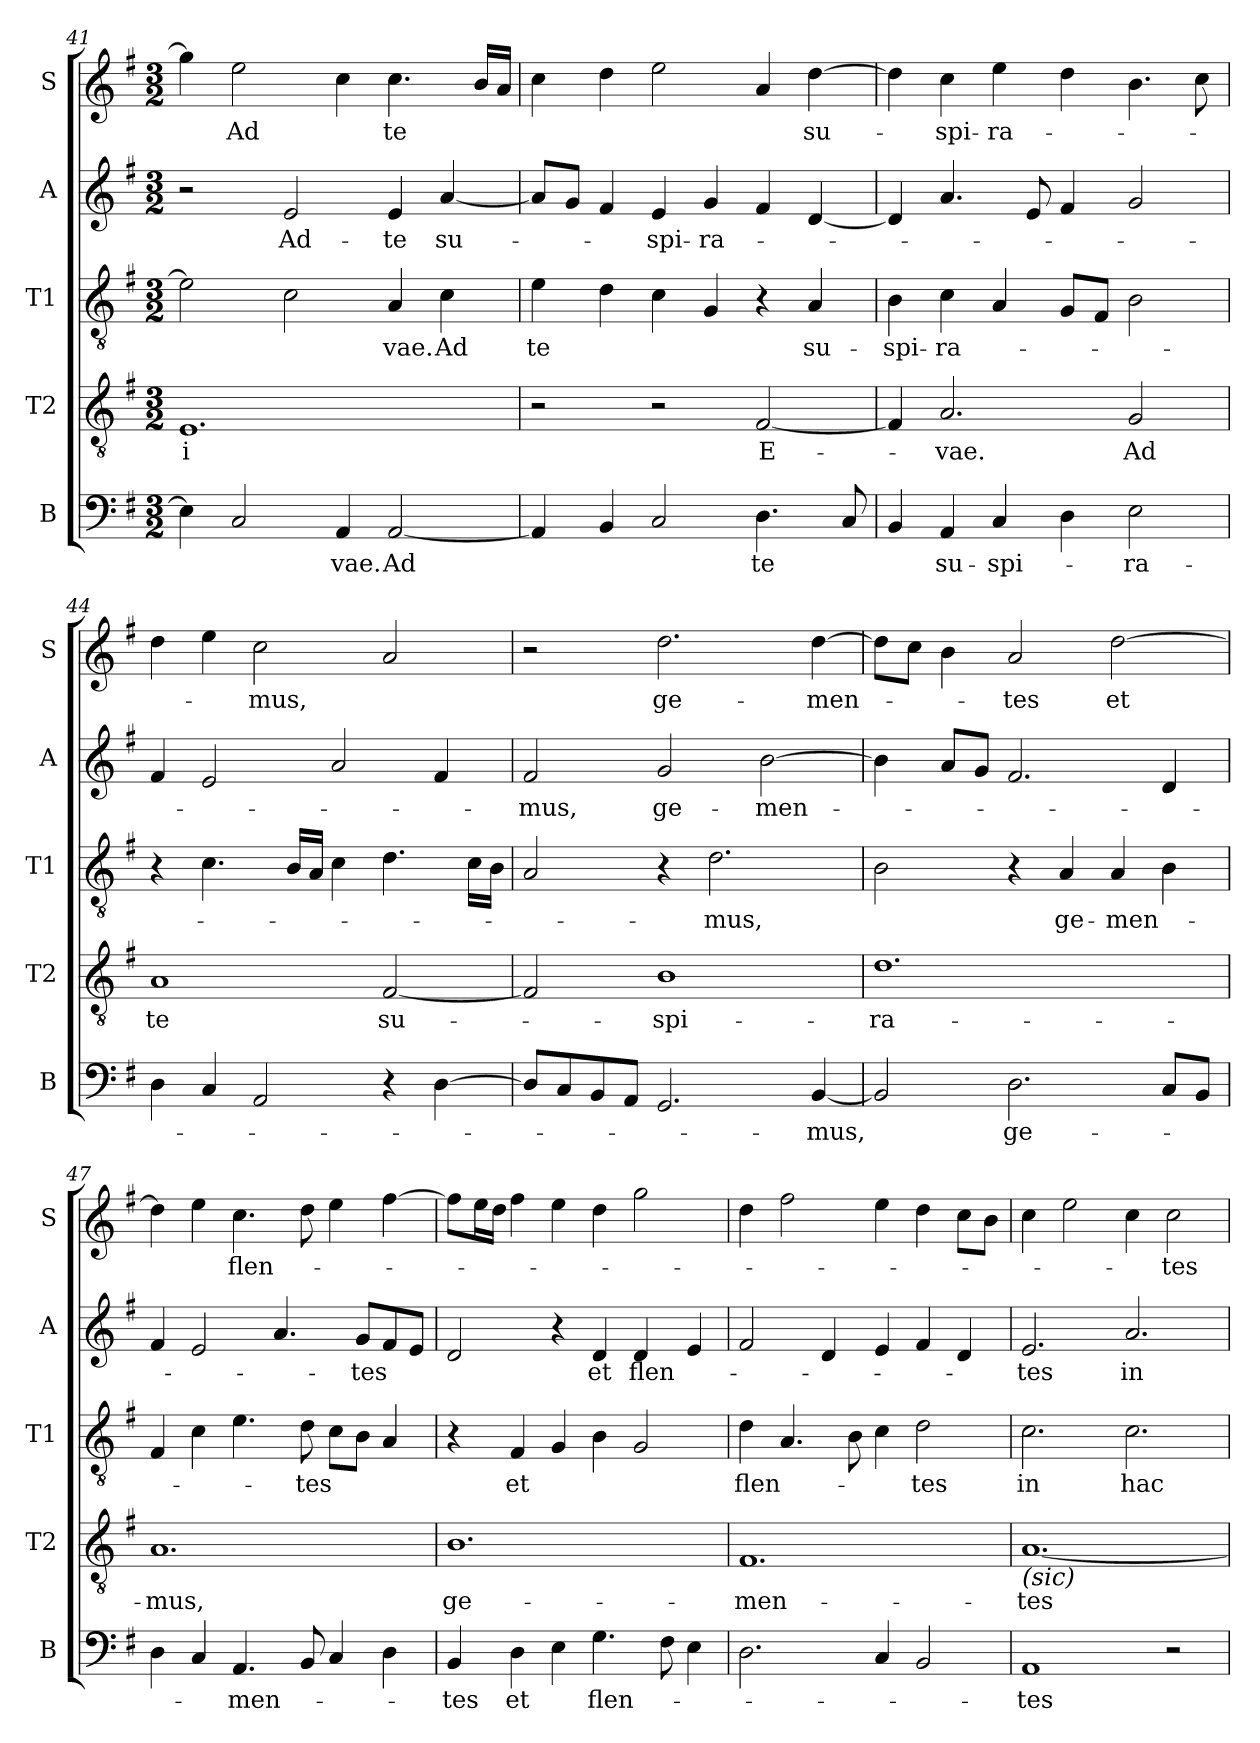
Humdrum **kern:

**kern	**text	**kern	**text	**kern	**text	**kern	**text	**kern	**text
*part5	*part5	*part4	*part4	*part3	*part3	*part2	*part2	*part1	*part1
*staff5	*staff5	*staff4	*staff4	*staff3	*staff3	*staff2	*staff2	*staff1	*staff1
*I"B	*	*I"T2	*	*I"T1	*	*I"A	*	*I"S	*
*I'B	*	*I'T2	*	*I'T1	*	*I'A	*	*I'S	*
!!LO:LB:g=z
*clefF4	*	*clefGv2	*	*clefGv2	*	*clefG2	*	*clefG2	*
*k[f#]	*	*k[f#]	*	*k[f#]	*	*k[f#]	*	*k[f#]	*
*M3/2	*	*M3/2	*	*M3/2	*	*M3/2	*	*M3/2	*
=41	=41	=41	=41	=41	=41	=41	=41	=41	=41
!	!	!	!LO:LY:b	!	!	!	!	!	!
4E\]	.	1.E	-i	2e\]	.	2r	.	4gg\]	.
!	!	!	!	!	!	!	!	!	!LO:LY:b
2C/	.	.	.	.	.	.	.	2ee\	Ad
!	!	!	!	!	!	!	!LO:LY:b	!	!
.	.	.	.	2c\	.	2e/	Ad-	.	.
!	!LO:LY:b	!	!	!	!	!	!	!	!
4AA/	-vae.	.	.	.	.	.	.	4cc\	.
!	!LO:LY:b	!	!	!	!LO:LY:b	!	!LO:LY:b	!	!LO:LY:b
[2AA/	Ad	.	.	4A/	-vae.	4e/	-te	4.cc\	te
!	!	!	!	!	!LO:LY:b	!	!LO:LY:b	!	!
.	.	.	.	4c\	Ad	[4a/	su-	.	.
.	.	.	.	.	.	.	.	16b/LL	.
.	.	.	.	.	.	.	.	16a/JJ	.
=42	=42	=42	=42	=42	=42	=42	=42	=42	=42
!	!	!	!	!	!LO:LY:b	!	!	!	!
4AA/]	.	2r	.	4e\	te	8a/L]	.	4cc\	.
.	.	.	.	.	.	8g/J	.	.	.
4BB/	.	.	.	4d\	.	4f#/	.	4dd\	.
!	!	!	!	!	!	!	!LO:LY:b	!	!
2C/	.	2r	.	4c\	.	4e/	-spi-	2ee\	.
!	!	!	!	!	!	!	!LO:LY:b	!	!
.	.	.	.	4G/	.	4g/	-ra-	.	.
!	!LO:LY:b	!	!LO:LY:b	!	!	!	!	!	!
4.D\	te	[2F#/	E-	4r	.	4f#/	.	4a/	.
!	!	!	!	!	!LO:LY:b	!	!	!	!LO:LY:b
.	.	.	.	4A/	su-	[4d/	.	[4dd\	su-
8C/	.	.	.	.	.	.	.	.	.
=43	=43	=43	=43	=43	=43	=43	=43	=43	=43
!	!	!	!	!	!LO:LY:b	!	!	!	!
4BB/	.	4F#/]	.	4B\	-spi-	4d/]	.	4dd\]	.
!	!LO:LY:b	!	!LO:LY:b	!	!LO:LY:b	!	!	!	!LO:LY:b
4AA/	su-	2.A/	-vae.	4c\	-ra-	4.a/	.	4cc\	-spi-
!	!LO:LY:b	!	!	!	!	!	!	!	!LO:LY:b
4C/	-spi-	.	.	4A/	.	.	.	4ee\	-ra-
.	.	.	.	.	.	8e/	.	.	.
4D\	.	.	.	8G/L	.	4f#/	.	4dd\	.
.	.	.	.	8F#/J	.	.	.	.	.
!	!LO:LY:b	!	!LO:LY:b	!	!	!	!	!	!
2E\	-ra-	2G/	Ad	2B\	.	2g/	.	4.b\	.
.	.	.	.	.	.	.	.	8cc\	.
!!LO:PB:g=z
=44	=44	=44	=44	=44	=44	=44	=44	=44	=44
!	!	!	!LO:LY:b	!	!	!	!	!	!
4D\	.	1A	te	4r	.	4f#/	.	4dd\	.
4C/	.	.	.	4.c\	.	2e/	.	4ee\	.
!	!	!	!	!	!	!	!	!	!LO:LY:b
2AA/	.	.	.	.	.	.	.	2cc\	-mus,
.	.	.	.	16B/LL	.	.	.	.	.
.	.	.	.	16A/JJ	.	.	.	.	.
.	.	.	.	4c\	.	2a/	.	.	.
!	!	!	!LO:LY:b	!	!	!	!	!	!
4r	.	[2F#/	su-	4.d\	.	.	.	2a/	.
[4D\	.	.	.	.	.	4f#/	.	.	.
.	.	.	.	16c\LL	.	.	.	.	.
.	.	.	.	16B\JJ	.	.	.	.	.
=45	=45	=45	=45	=45	=45	=45	=45	=45	=45
!	!	!	!	!	!	!	!LO:LY:b	!	!
8D/L]	.	2F#/]	.	2A/	.	2f#/	-mus,	2r	.
8C/	.	.	.	.	.	.	.	.	.
8BB/	.	.	.	.	.	.	.	.	.
8AA/J	.	.	.	.	.	.	.	.	.
!	!	!	!LO:LY:b	!	!	!	!LO:LY:b	!	!LO:LY:b
2.GG/	.	1B	-spi-	4r	.	2g/	ge-	2.dd\	ge-
!	!	!	!	!	!LO:LY:b	!	!	!	!
.	.	.	.	2.d\	-mus,	.	.	.	.
!	!	!	!	!	!	!	!LO:LY:b	!	!
.	.	.	.	.	.	[2b\	-men-	.	.
!	!LO:LY:b	!	!	!	!	!	!	!	!LO:LY:b
[4BB/	-mus,	.	.	.	.	.	.	[4dd\	-men-
=46	=46	=46	=46	=46	=46	=46	=46	=46	=46
!	!	!	!LO:LY:b	!	!	!	!	!	!
2BB/]	.	1.d	-ra-	2B\	.	4b\]	.	8dd\L]	.
.	.	.	.	.	.	.	.	8cc\J	.
.	.	.	.	.	.	8a/L	.	4b\	.
.	.	.	.	.	.	8g/J	.	.	.
!	!LO:LY:b	!	!	!	!	!	!	!	!LO:LY:b
2.D\	ge-	.	.	4r	.	2.f#/	.	2a/	-tes
!	!	!	!	!	!LO:LY:b	!	!	!	!
.	.	.	.	4A/	ge-	.	.	.	.
!	!	!	!	!	!LO:LY:b	!	!	!	!LO:LY:b
.	.	.	.	4A/	-men-	.	.	[2dd\	et
8C/L	.	.	.	4B\	.	4d/	.	.	.
8BB/J	.	.	.	.	.	.	.	.	.
!!LO:LB:g=z
=47	=47	=47	=47	=47	=47	=47	=47	=47	=47
!	!	!	!LO:LY:b	!	!	!	!	!	!
4D\	.	1.A	-mus,	4F#/	.	4f#/	.	4dd\]	.
4C/	.	.	.	4c\	.	2e/	.	4ee\	.
!	!LO:LY:b	!	!	!	!	!	!	!	!LO:LY:b
4.AA/	-men-	.	.	4.e\	.	.	.	4.cc\	flen-
.	.	.	.	.	.	4.a/	.	.	.
!	!	!	!	!	!LO:LY:b	!	!	!	!
8BB/	.	.	.	8d\	-tes	.	.	8dd\	.
4C/	.	.	.	8c\L	.	.	.	4ee\	.
!	!	!	!	!	!	!	!LO:LY:b	!	!
.	.	.	.	8B\J	.	8g/L	-tes	.	.
4D\	.	.	.	4A/	.	8f#/	.	[4ff#\	.
.	.	.	.	.	.	8e/J	.	.	.
=48	=48	=48	=48	=48	=48	=48	=48	=48	=48
!	!LO:LY:b	!	!LO:LY:b	!	!	!	!	!	!
4BB/	-tes	1.B	ge-	4r	.	2d/	.	8ff#\L]	.
.	.	.	.	.	.	.	.	16ee\L	.
.	.	.	.	.	.	.	.	16dd\JJ	.
!	!LO:LY:b	!	!	!	!LO:LY:b	!	!	!	!
4D\	et	.	.	4F#/	et	.	.	4ff#\	.
4E\	.	.	.	4G/	.	4r	.	4ee\	.
!	!LO:LY:b	!	!	!	!	!	!LO:LY:b	!	!
4.G\	flen-	.	.	4B\	.	4d/	et	4dd\	.
!	!	!	!	!	!	!	!LO:LY:b	!	!
.	.	.	.	2G/	.	4d/	flen-	2gg\	.
8F#\	.	.	.	.	.	.	.	.	.
4E\	.	.	.	.	.	4e/	.	.	.
=49	=49	=49	=49	=49	=49	=49	=49	=49	=49
!	!	!	!LO:LY:b	!	!LO:LY:b	!	!	!	!
2.D\	.	1.F#	-men-	4d\	flen-	2f#/	.	4dd\	.
.	.	.	.	4.A/	.	.	.	2ff#\	.
.	.	.	.	.	.	4d/	.	.	.
.	.	.	.	8B\	.	.	.	.	.
4C/	.	.	.	4c\	.	4e/	.	4ee\	.
!	!	!	!	!	!LO:LY:b	!	!	!	!
2BB/	.	.	.	2d\	-tes	4f#/	.	4dd\	.
.	.	.	.	.	.	4d/	.	8cc\L	.
.	.	.	.	.	.	.	.	8b\J	.
=50	=50	=50	=50	=50	=50	=50	=50	=50	=50
!	!	!LO:TX:b:i:t=(sic)	!	!	!	!	!	!	!
!	!LO:LY:b	!	!LO:LY:b	!	!LO:LY:b	!	!LO:LY:b	!	!
1AA	-tes	[1.A	-tes	2.c\	in	2.e/	-tes	4cc\	.
.	.	.	.	.	.	.	.	2ee\	.
!	!	!	!	!	!LO:LY:b	!	!LO:LY:b	!	!
.	.	.	.	2.c\	hac	2.a/	in	4cc\	.
!	!	!	!	!	!	!	!	!	!LO:LY:b
2r	.	.	.	.	.	.	.	2cc\	-tes
=	=	=	=	=	=	=	=	=	=
*-	*-	*-	*-	*-	*-	*-	*-	*-	*-
